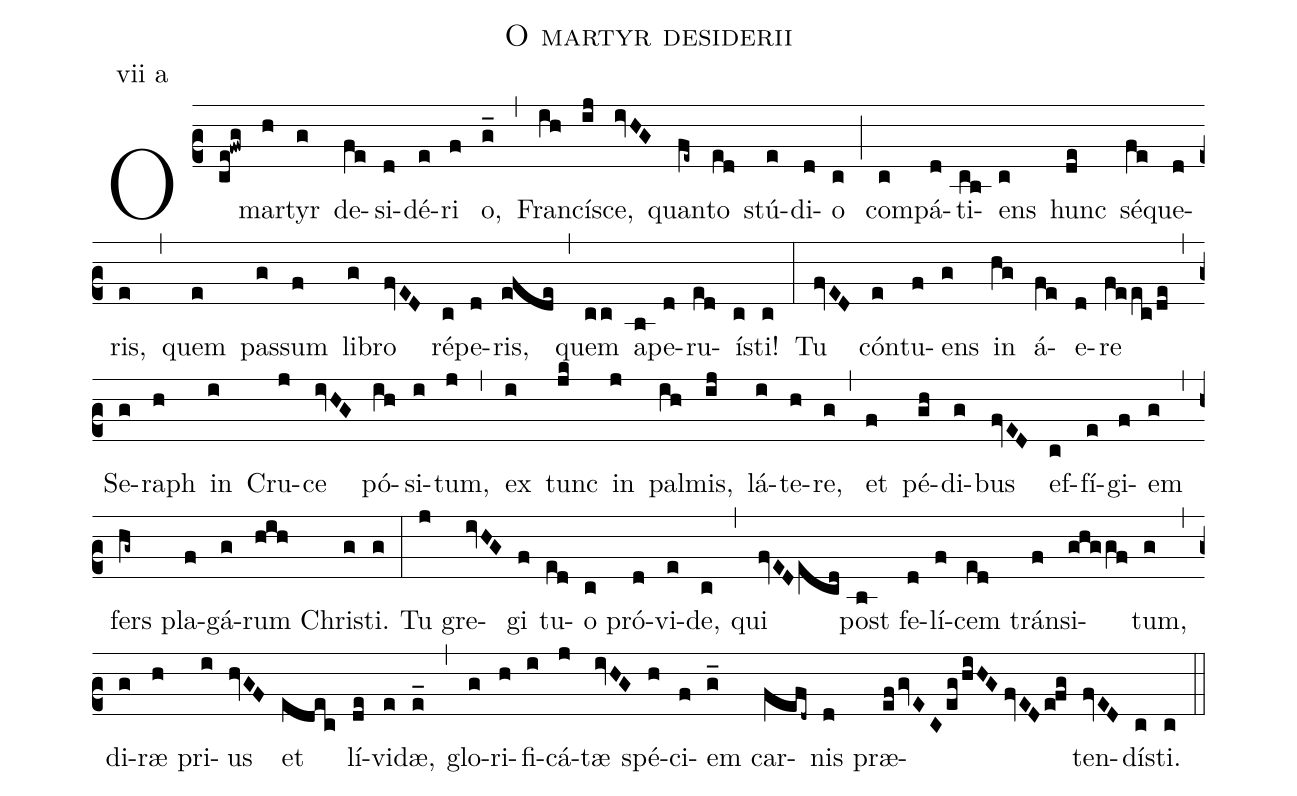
name: O martyr desiderii;
annotation: vii a;
mode: 7;
%%
(c2)
O(ce!fwg) mar(h)tyr(g) de(fe)si(d)dé(e)ri(f) o,(g_) (,)
Fran(ih)cí(ij)sce,(ivHG)  quan(fe~)to(ed) stú(e)di(d)o(c) (;)
com(c)pá(d)ti(cb)ens(c) hunc(de) sé(fe)que(d)ris,(e) (,)
quem(e) pas(g)sum(f) li(g)bro(fvED) ré(c)pe(d)ris,(efde) (,)
quem(cc) a(b)pe(d)ru(ed)í(c)sti!(c) (:)
Tu(fvED) cón(e)tu(f)ens(g) in(hg) á(fe)e(d)re(feec/de) (,)
Se(g)raph(h) in(i) Cru(j)ce(ivHG) pó(ih)si(i)tum,(j) (,)
ex(i) tunc(jk) in(j) pal(ih)mis,(ij) lá(i)te(h)re,(g) (,)
et(f) pé(gh)di(g)bus(fvED) ef(c)fí(e)gi(f)em(g) (,)
fers(hg~) pla(f)gá(g)rum(hih) Chri(g)sti.(g) (:)
Tu(j) gre(ivHG)gi(f) tu(ed)o(c) pró(d)vi(e)de,(c) (,)
qui(fvED/ecd) post(b) fe(d)lí(f)cem(ed) tráns(f)i(ghggf)tum,(g) (,)
di(g)ræ(h) pri(i)us(hvGF) et(edec) lí(de)vi(e)dæ,(e_) (,)
glo(g)ri(h)fi(i)cá(j)tæ(ivHG) spé(h)ci(f)em(g_) car(fefd~)nis(d) præ(ef/gvECeg/hiHG//fvED/e!fg)ten(fvED)dí(c)sti.(c) (::)
